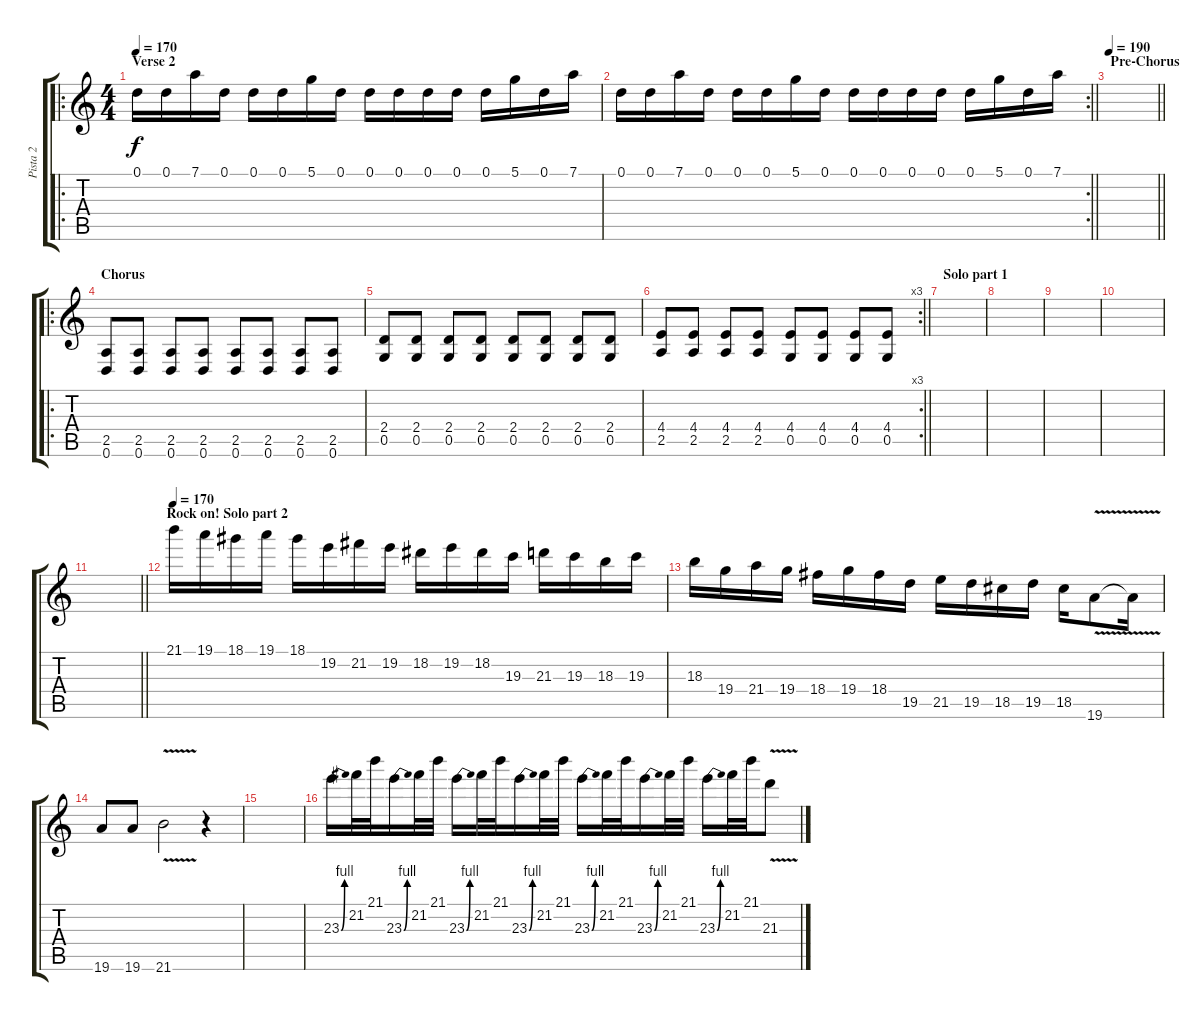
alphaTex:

\track ("Pista 2" "Pista 2") {instrument distortionguitar}
\staff {score tabs}
\tuning (D4 A3 F3 C3 G2 D2) {hide}
\ro
\ts (4 4)
\section ("" "Verse 2")
\tempo 170
\clef g2
\ks c
0.1.16{dy f} 0.1.16 7.1.16 0.1.16 0.1.16 0.1.16 5.1.16 0.1.16 0.1.16 0.1.16 0.1.16 0.1.16 0.1.16 5.1.16 0.1.16 7.1.16 |
\rc 2
\barLineRight lightlight
0.1.16 0.1.16 7.1.16 0.1.16 0.1.16 0.1.16 5.1.16 0.1.16 0.1.16 0.1.16 0.1.16 0.1.16 0.1.16 5.1.16 0.1.16 7.1.16 |
\section ("" "Pre-Chorus")
\tempo 190
\barLineRight lightlight
|
\ro
\section ("" "Chorus")
(2.5 0.6).8 (2.5 0.6).8 (2.5 0.6).8 (2.5 0.6).8 (2.5 0.6).8 (2.5 0.6).8 (2.5 0.6).8 (2.5 0.6).8 |
(2.4 0.5).8 (2.4 0.5).8 (2.4 0.5).8 (2.4 0.5).8 (2.4 0.5).8 (2.4 0.5).8 (2.4 0.5).8 (2.4 0.5).8 |
\rc 3
\barLineRight lightlight
(4.4 2.5).8 (4.4 2.5).8 (4.4 2.5).8 (4.4 2.5).8 (4.4 0.5).8 (4.4 0.5).8 (4.4 0.5).8 (4.4 0.5).8 |
\section ("" "Solo part 1")
|
|
|
|
\barLineRight lightlight
|
\section ("" "Rock on! Solo part 2")
\tempo 170
21.1.16 19.1.16 18.1.16 19.1.16 18.1.16 19.2.16 21.2.16 19.2.16 18.2.16 19.2.16 18.2.16 19.3.16 21.3.16 19.3.16 18.3.16 19.3.16 |
18.3.16 19.4.16 21.4.16 19.4.16 18.4.16 19.4.16 18.4.16 19.5.16 21.5.16 19.5.16 18.5.16 19.5.16 18.5.16 19.6{v}.8 19.6{t}.16 |
19.6.8 19.6.8 21.6{v}.2 r.4 |
|
23.3{be (bend 0 0 60 4)}.16 21.2.32 21.1.32 23.3{be (bend 0 0 60 4)}.16 21.2.32 21.1.32 23.3{be (bend 0 0 60 4)}.16 21.2.32 21.1.32 23.3{be (bend 0 0 60 4)}.16 21.2.32 21.1.32 23.3{be (bend 0 0 60 4)}.16 21.2.32 21.1.32 23.3{be (bend 0 0 60 4)}.16 21.2.32 21.1.32 23.3{be (bend 0 0 60 4)}.16 21.2.32 21.1.32 21.3{v}.8
